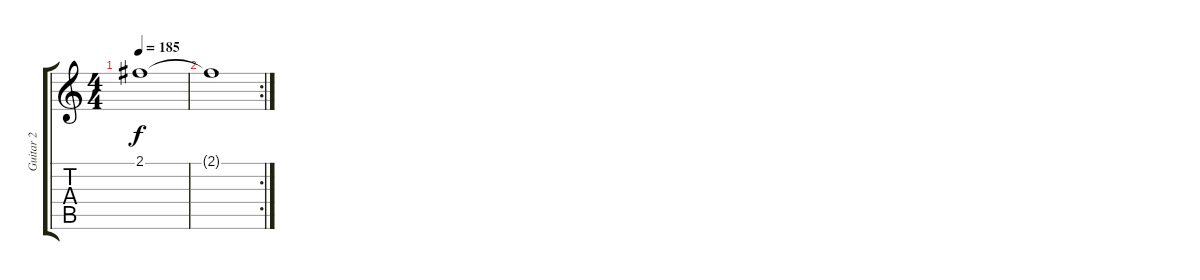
\track ("Guitar 2" "Guitar 2") {instrument overdrivenguitar}
\staff {score tabs}
\tuning (E4 B3 G3 D3 A2 E2) {hide}
\ts (4 4)
\tempo 185
\clef g2
\ks c
2.1.1{dy f} |
\rc 2
2.1{t}.1
